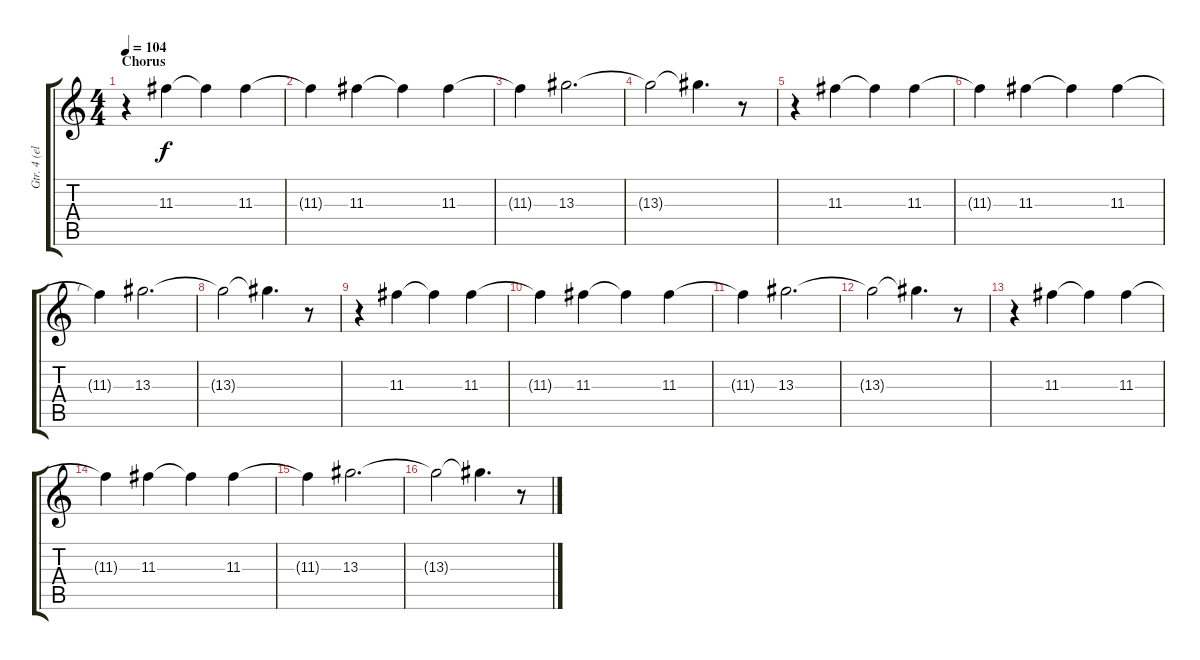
\track ("Gtr. 4 (elec.)" "Gtr. 4 (el") {instrument distortionguitar}
\staff {score tabs}
\tuning (E4 B3 G3 D3 A2 E2) {hide}
\ts (4 4)
\section ("" "Chorus")
\tempo 104
\clef g2
\ks c
r.4{dy f} 11.3.4 11.3{t}.4 11.3.4 |
11.3{t}.4 11.3.4 11.3{t}.4 11.3.4 |
11.3{t}.4 13.3.2{d} |
13.3{t}.2 13.3{t}.4{d} r.8 |
r.4 11.3.4 11.3{t}.4 11.3.4 |
11.3{t}.4 11.3.4 11.3{t}.4 11.3.4 |
11.3{t}.4 13.3.2{d} |
13.3{t}.2 13.3{t}.4{d} r.8 |
r.4 11.3.4 11.3{t}.4 11.3.4 |
11.3{t}.4 11.3.4 11.3{t}.4 11.3.4 |
11.3{t}.4 13.3.2{d} |
13.3{t}.2 13.3{t}.4{d} r.8 |
r.4 11.3.4 11.3{t}.4 11.3.4 |
11.3{t}.4 11.3.4 11.3{t}.4 11.3.4 |
11.3{t}.4 13.3.2{d} |
13.3{t}.2 13.3{t}.4{d} r.8
